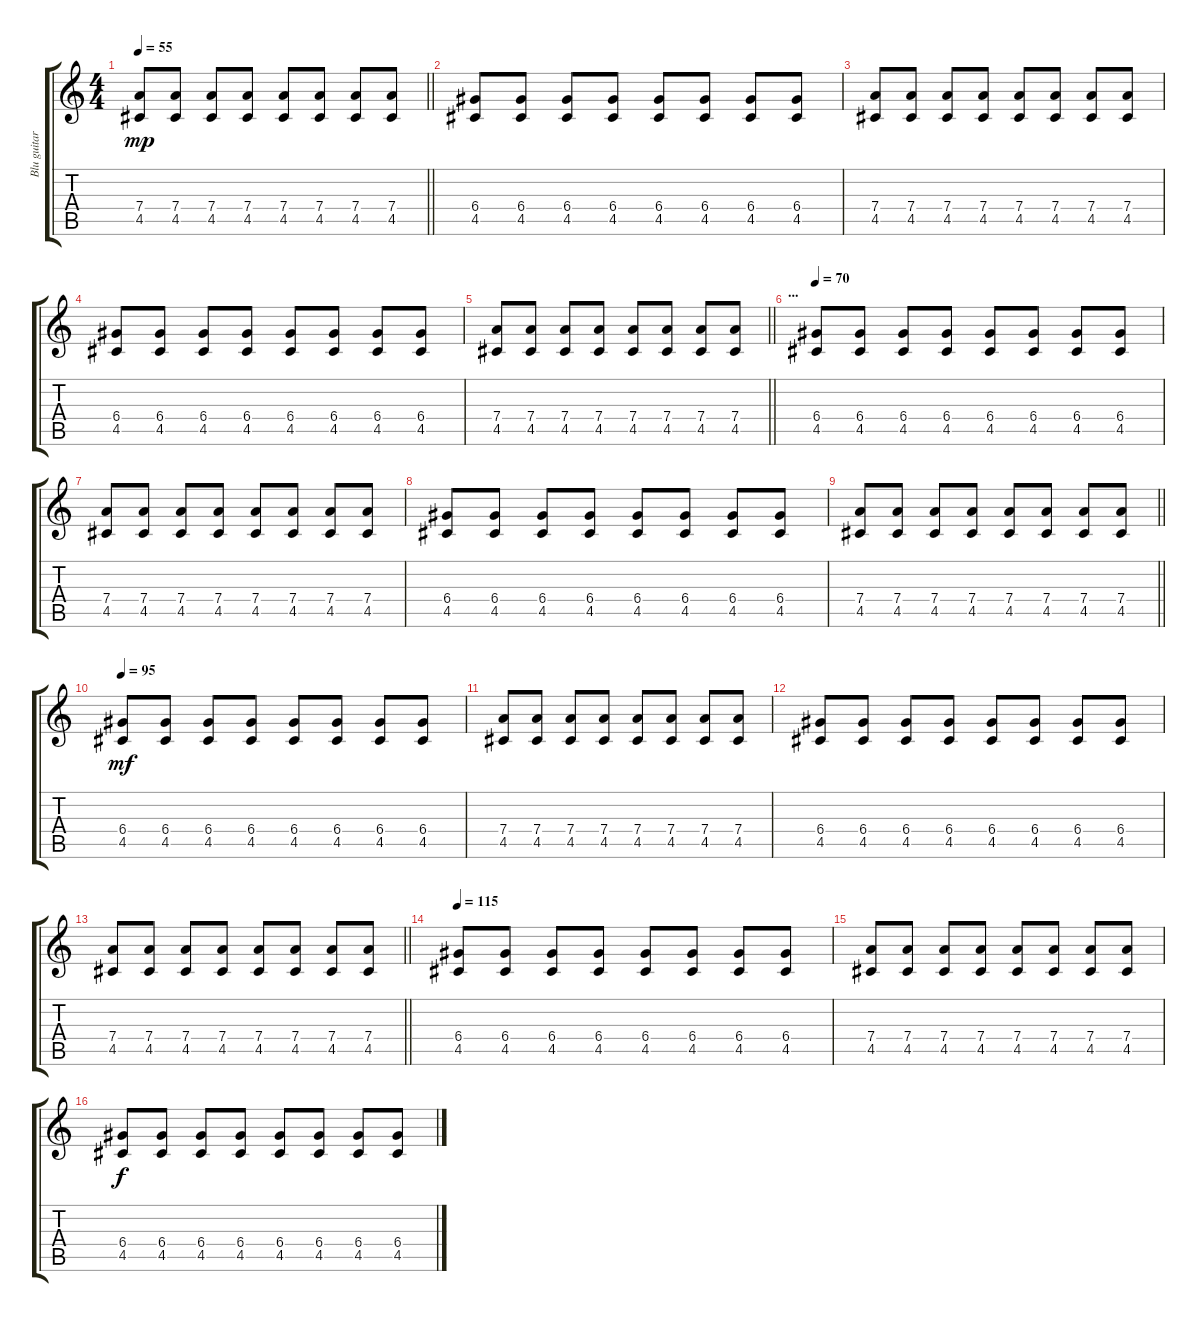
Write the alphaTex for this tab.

\track ("Blu guitar" "Blu guitar") {instrument electricguitarclean}
\staff {score tabs}
\tuning (E4 B3 G3 D3 A2 E2) {hide}
\ts (4 4)
\tempo 55
\clef g2
\barLineRight lightlight
\ks c
(7.4 4.5).8{dy mp} (7.4 4.5).8 (7.4 4.5).8 (7.4 4.5).8 (7.4 4.5).8 (7.4 4.5).8 (7.4 4.5).8 (7.4 4.5).8 |
\section ("" "")
(6.4 4.5).8 (6.4 4.5).8 (6.4 4.5).8 (6.4 4.5).8 (6.4 4.5).8 (6.4 4.5).8 (6.4 4.5).8 (6.4 4.5).8 |
(7.4 4.5).8 (7.4 4.5).8 (7.4 4.5).8 (7.4 4.5).8 (7.4 4.5).8 (7.4 4.5).8 (7.4 4.5).8 (7.4 4.5).8 |
(6.4 4.5).8 (6.4 4.5).8 (6.4 4.5).8 (6.4 4.5).8 (6.4 4.5).8 (6.4 4.5).8 (6.4 4.5).8 (6.4 4.5).8 |
\barLineRight lightlight
(7.4 4.5).8 (7.4 4.5).8 (7.4 4.5).8 (7.4 4.5).8 (7.4 4.5).8 (7.4 4.5).8 (7.4 4.5).8 (7.4 4.5).8 |
\section ("" "...")
\tempo 70
(6.4 4.5).8 (6.4 4.5).8 (6.4 4.5).8 (6.4 4.5).8 (6.4 4.5).8 (6.4 4.5).8 (6.4 4.5).8 (6.4 4.5).8 |
(7.4 4.5).8 (7.4 4.5).8 (7.4 4.5).8 (7.4 4.5).8 (7.4 4.5).8 (7.4 4.5).8 (7.4 4.5).8 (7.4 4.5).8 |
(6.4 4.5).8 (6.4 4.5).8 (6.4 4.5).8 (6.4 4.5).8 (6.4 4.5).8 (6.4 4.5).8 (6.4 4.5).8 (6.4 4.5).8 |
\barLineRight lightlight
(7.4 4.5).8 (7.4 4.5).8 (7.4 4.5).8 (7.4 4.5).8 (7.4 4.5).8 (7.4 4.5).8 (7.4 4.5).8 (7.4 4.5).8 |
\section ("" "")
\tempo 95
(6.4 4.5).8{dy mf} (6.4 4.5).8 (6.4 4.5).8 (6.4 4.5).8 (6.4 4.5).8 (6.4 4.5).8 (6.4 4.5).8 (6.4 4.5).8 |
(7.4 4.5).8 (7.4 4.5).8 (7.4 4.5).8 (7.4 4.5).8 (7.4 4.5).8 (7.4 4.5).8 (7.4 4.5).8 (7.4 4.5).8 |
(6.4 4.5).8 (6.4 4.5).8 (6.4 4.5).8 (6.4 4.5).8 (6.4 4.5).8 (6.4 4.5).8 (6.4 4.5).8 (6.4 4.5).8 |
\barLineRight lightlight
(7.4 4.5).8 (7.4 4.5).8 (7.4 4.5).8 (7.4 4.5).8 (7.4 4.5).8 (7.4 4.5).8 (7.4 4.5).8 (7.4 4.5).8 |
\section ("" "")
\tempo 115
(6.4 4.5).8 (6.4 4.5).8 (6.4 4.5).8 (6.4 4.5).8 (6.4 4.5).8 (6.4 4.5).8 (6.4 4.5).8 (6.4 4.5).8 |
(7.4 4.5).8 (7.4 4.5).8 (7.4 4.5).8 (7.4 4.5).8 (7.4 4.5).8 (7.4 4.5).8 (7.4 4.5).8 (7.4 4.5).8 |
(6.4 4.5).8{dy f} (6.4 4.5).8 (6.4 4.5).8 (6.4 4.5).8 (6.4 4.5).8 (6.4 4.5).8 (6.4 4.5).8 (6.4 4.5).8
